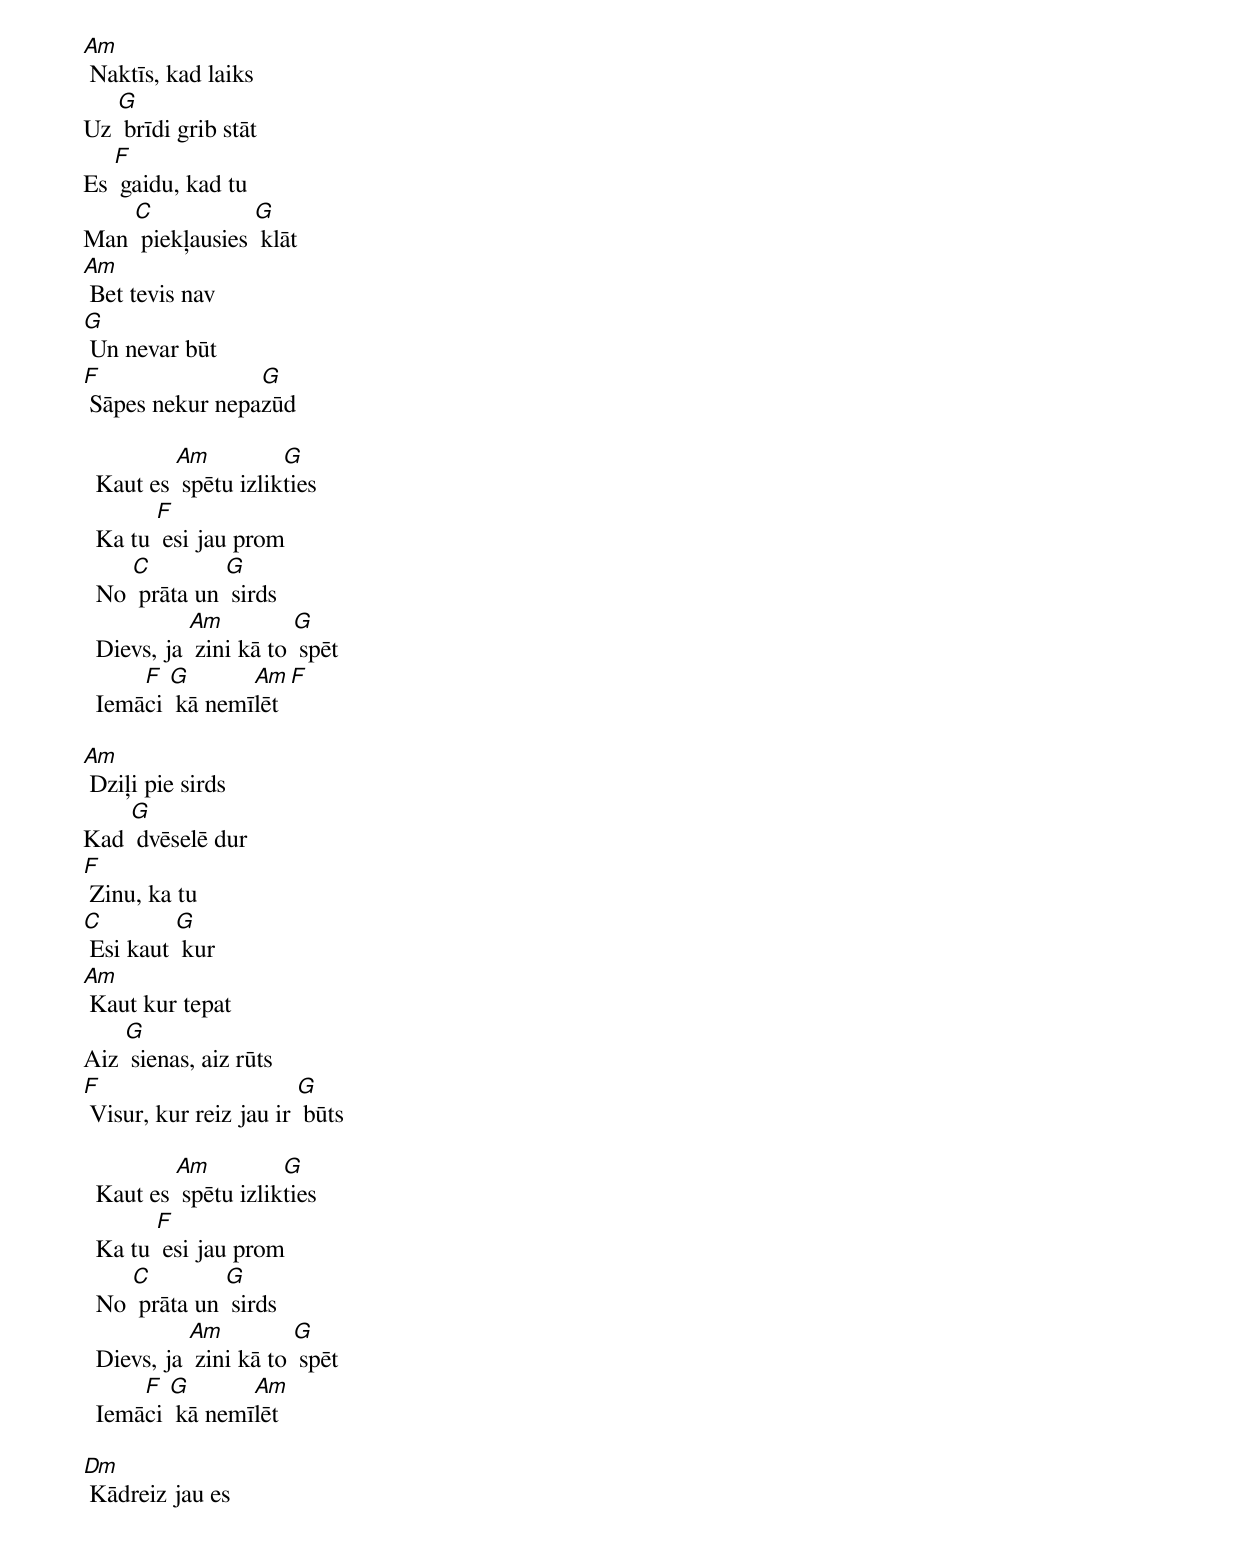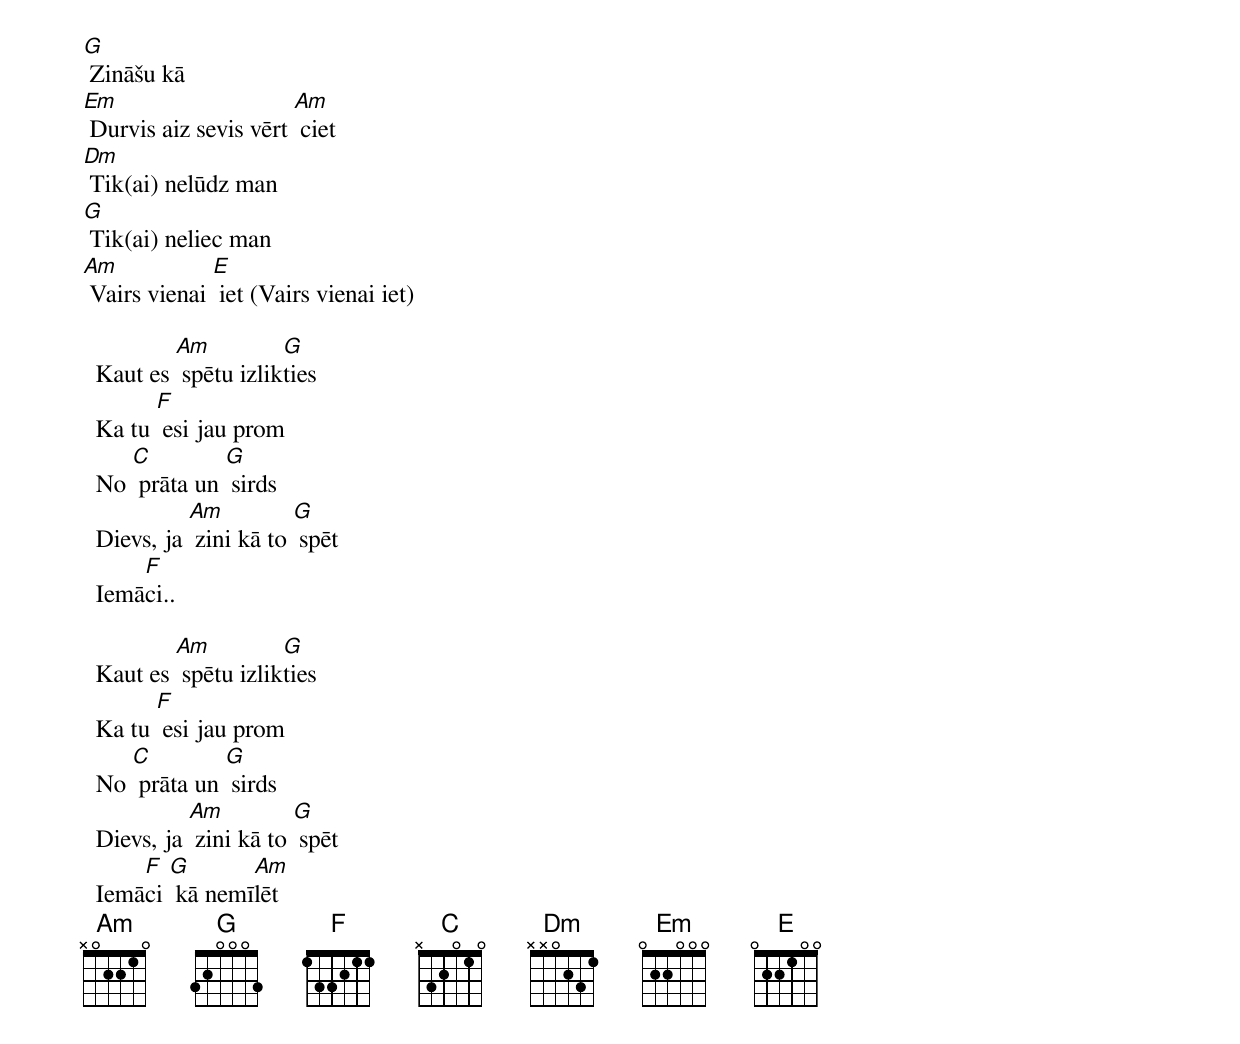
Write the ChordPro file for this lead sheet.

[Am] Naktīs, kad laiks
Uz [G] brīdi grib stāt
Es [F] gaidu, kad tu
Man [C] piekļausies [G] klāt
[Am] Bet tevis nav
[G] Un nevar būt
[F] Sāpes nekur nepa[G]zūd

  Kaut es [Am] spētu izlik[G]ties
  Ka tu [F] esi jau prom
  No [C] prāta un [G] sirds
  Dievs, ja [Am] zini kā to [G] spēt
  Iemā[F]ci [G] kā nemī[Am]lēt [F]

[Am] Dziļi pie sirds
Kad [G] dvēselē dur
[F] Zinu, ka tu
[C] Esi kaut [G] kur
[Am] Kaut kur tepat
Aiz [G] sienas, aiz rūts
[F] Visur, kur reiz jau ir [G] būts

  Kaut es [Am] spētu izlik[G]ties
  Ka tu [F] esi jau prom
  No [C] prāta un [G] sirds
  Dievs, ja [Am] zini kā to [G] spēt
  Iemā[F]ci [G] kā nemī[Am]lēt

[Dm] Kādreiz jau es
[G] Zināšu kā
[Em] Durvis aiz sevis vērt [Am] ciet
[Dm] Tik(ai) nelūdz man
[G] Tik(ai) neliec man
[Am] Vairs vienai [E] iet (Vairs vienai iet)

  Kaut es [Am] spētu izlik[G]ties
  Ka tu [F] esi jau prom
  No [C] prāta un [G] sirds
  Dievs, ja [Am] zini kā to [G] spēt
  Iemā[F]ci..

  Kaut es [Am] spētu izlik[G]ties
  Ka tu [F] esi jau prom
  No [C] prāta un [G] sirds
  Dievs, ja [Am] zini kā to [G] spēt
  Iemā[F]ci [G] kā nemī[Am]lēt
